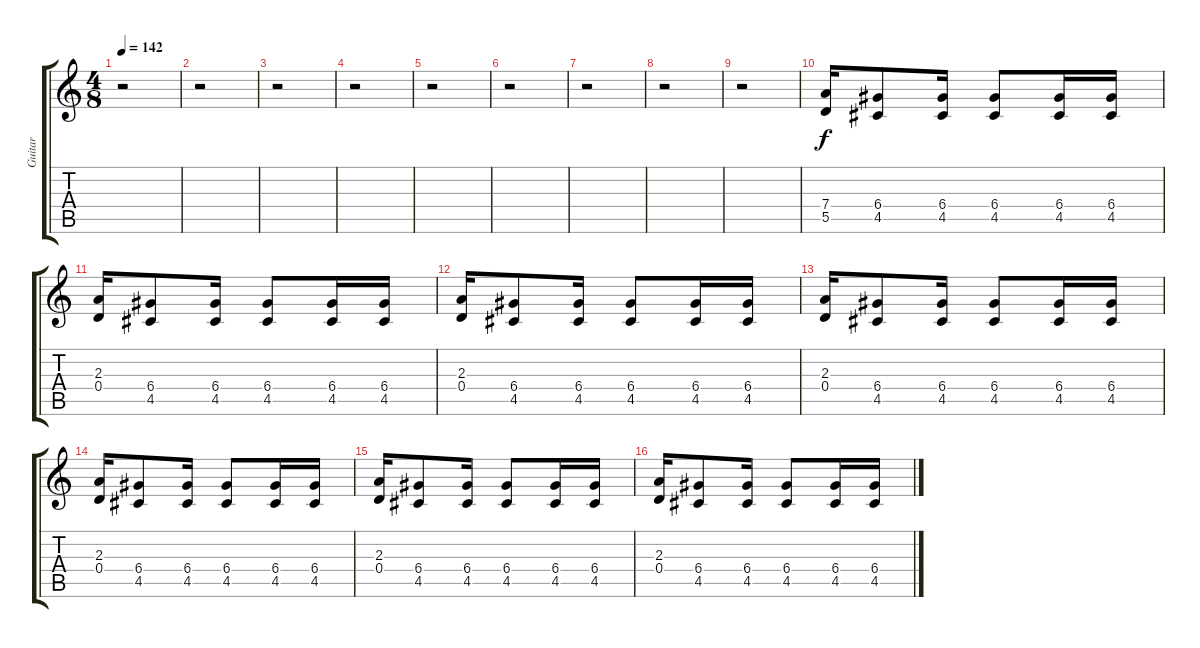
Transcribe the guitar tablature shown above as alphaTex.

\track ("Guitar" "Guitar") {instrument overdrivenguitar}
\staff {score tabs}
\tuning (E4 B3 G3 D3 A2 D2) {hide}
\ts (4 8)
\tempo 142
\clef g2
\ks c
r.2{dy f instrument overdrivenguitar} |
r.2 |
r.2 |
r.2 |
r.2 |
r.2 |
r.2 |
r.2 |
r.2 |
(7.4 5.5).16 (6.4 4.5).8 (6.4 4.5).16 (6.4 4.5).8 (6.4 4.5).16 (6.4 4.5).16 |
(2.3 0.4).16 (6.4 4.5).8 (6.4 4.5).16 (6.4 4.5).8 (6.4 4.5).16 (6.4 4.5).16 |
(2.3 0.4).16 (6.4 4.5).8 (6.4 4.5).16 (6.4 4.5).8 (6.4 4.5).16 (6.4 4.5).16 |
(2.3 0.4).16 (6.4 4.5).8 (6.4 4.5).16 (6.4 4.5).8 (6.4 4.5).16 (6.4 4.5).16 |
(2.3 0.4).16 (6.4 4.5).8 (6.4 4.5).16 (6.4 4.5).8 (6.4 4.5).16 (6.4 4.5).16 |
(2.3 0.4).16 (6.4 4.5).8 (6.4 4.5).16 (6.4 4.5).8 (6.4 4.5).16 (6.4 4.5).16 |
(2.3 0.4).16 (6.4 4.5).8 (6.4 4.5).16 (6.4 4.5).8 (6.4 4.5).16 (6.4 4.5).16
